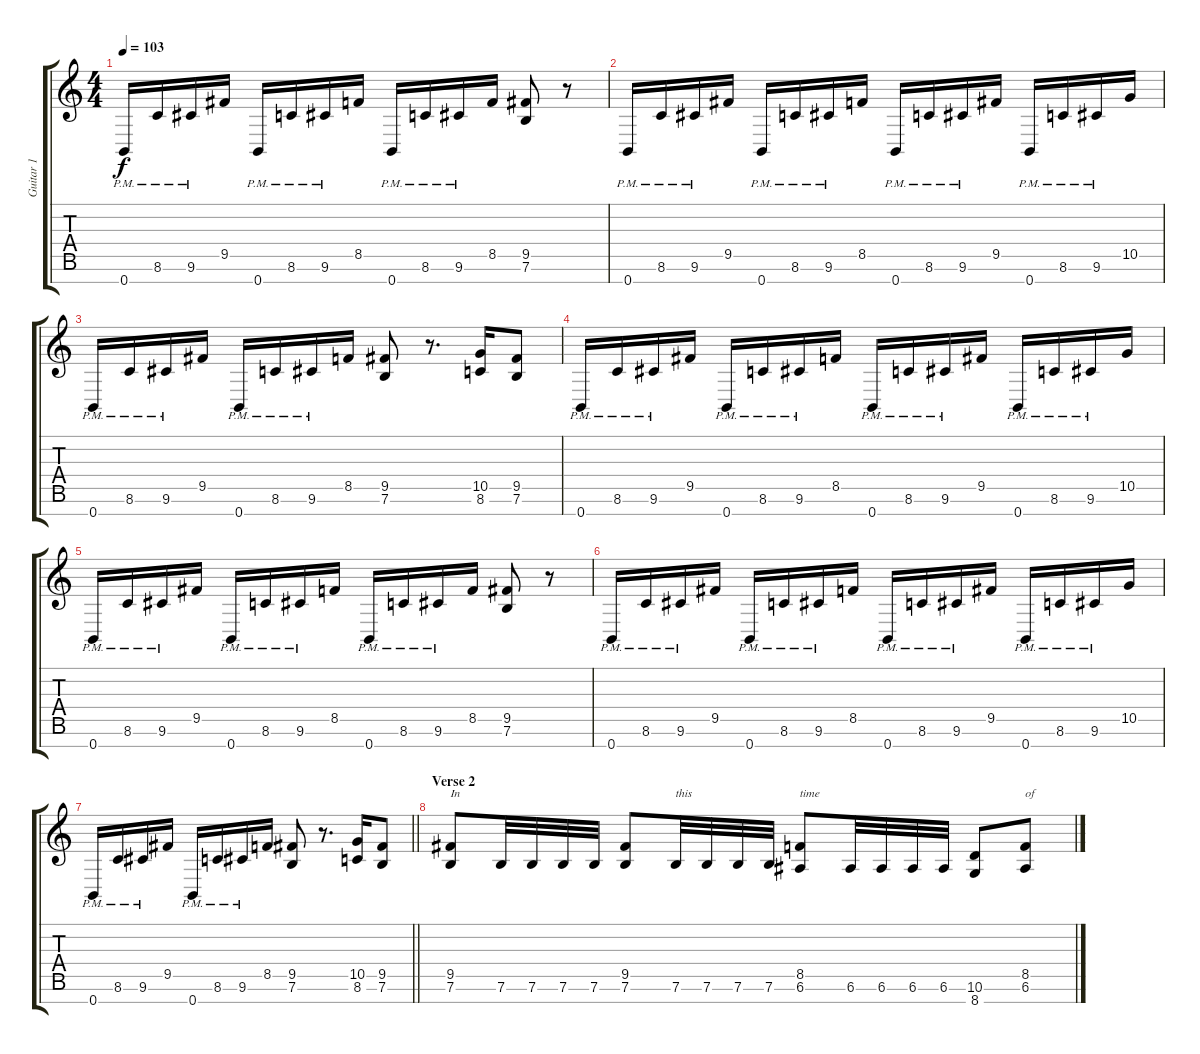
\track ("Guitar 1" "Guitar 1") {instrument distortionguitar}
\staff {score tabs}
\tuning (E4 B3 G3 D3 A2 E2 B1) {hide}
\ts (4 4)
\tempo 103
\clef g2
\ks c
0.7{pm}.16{dy f} 8.6{pm}.16 9.6{pm}.16 9.5.16 0.7{pm}.16 8.6{pm}.16 9.6{pm}.16 8.5.16 0.7{pm}.16 8.6{pm}.16 9.6{pm}.16 8.5.16 (9.5 7.6).8 r.8 |
0.7{pm}.16 8.6{pm}.16 9.6{pm}.16 9.5.16 0.7{pm}.16 8.6{pm}.16 9.6{pm}.16 8.5.16 0.7{pm}.16 8.6{pm}.16 9.6{pm}.16 9.5.16 0.7{pm}.16 8.6{pm}.16 9.6{pm}.16 10.5.16 |
0.7{pm}.16 8.6{pm}.16 9.6{pm}.16 9.5.16 0.7{pm}.16 8.6{pm}.16 9.6{pm}.16 8.5.16 (9.5 7.6).8 r.8{d} (10.5 8.6).16 (9.5 7.6).8 |
0.7{pm}.16 8.6{pm}.16 9.6{pm}.16 9.5.16 0.7{pm}.16 8.6{pm}.16 9.6{pm}.16 8.5.16 0.7{pm}.16 8.6{pm}.16 9.6{pm}.16 9.5.16 0.7{pm}.16 8.6{pm}.16 9.6{pm}.16 10.5.16 |
0.7{pm}.16 8.6{pm}.16 9.6{pm}.16 9.5.16 0.7{pm}.16 8.6{pm}.16 9.6{pm}.16 8.5.16 0.7{pm}.16 8.6{pm}.16 9.6{pm}.16 8.5.16 (9.5 7.6).8 r.8 |
0.7{pm}.16 8.6{pm}.16 9.6{pm}.16 9.5.16 0.7{pm}.16 8.6{pm}.16 9.6{pm}.16 8.5.16 0.7{pm}.16 8.6{pm}.16 9.6{pm}.16 9.5.16 0.7{pm}.16 8.6{pm}.16 9.6{pm}.16 10.5.16 |
\barLineRight lightlight
0.7{pm}.16 8.6{pm}.16 9.6{pm}.16 9.5.16 0.7{pm}.16 8.6{pm}.16 9.6{pm}.16 8.5.16 (9.5 7.6).8 r.8{d} (10.5 8.6).16 (9.5 7.6).8 |
\section ("" "Verse 2")
(9.5 7.6).8{txt "In"} 7.6.32 7.6.32 7.6.32 7.6.32 (9.5 7.6).8 7.6.32{txt "this"} 7.6.32 7.6.32 7.6.32 (8.5 6.6).8{txt "time"} 6.6.32 6.6.32 6.6.32 6.6.32 (10.6 8.7).8 (8.5 6.6).8{txt "of"}
